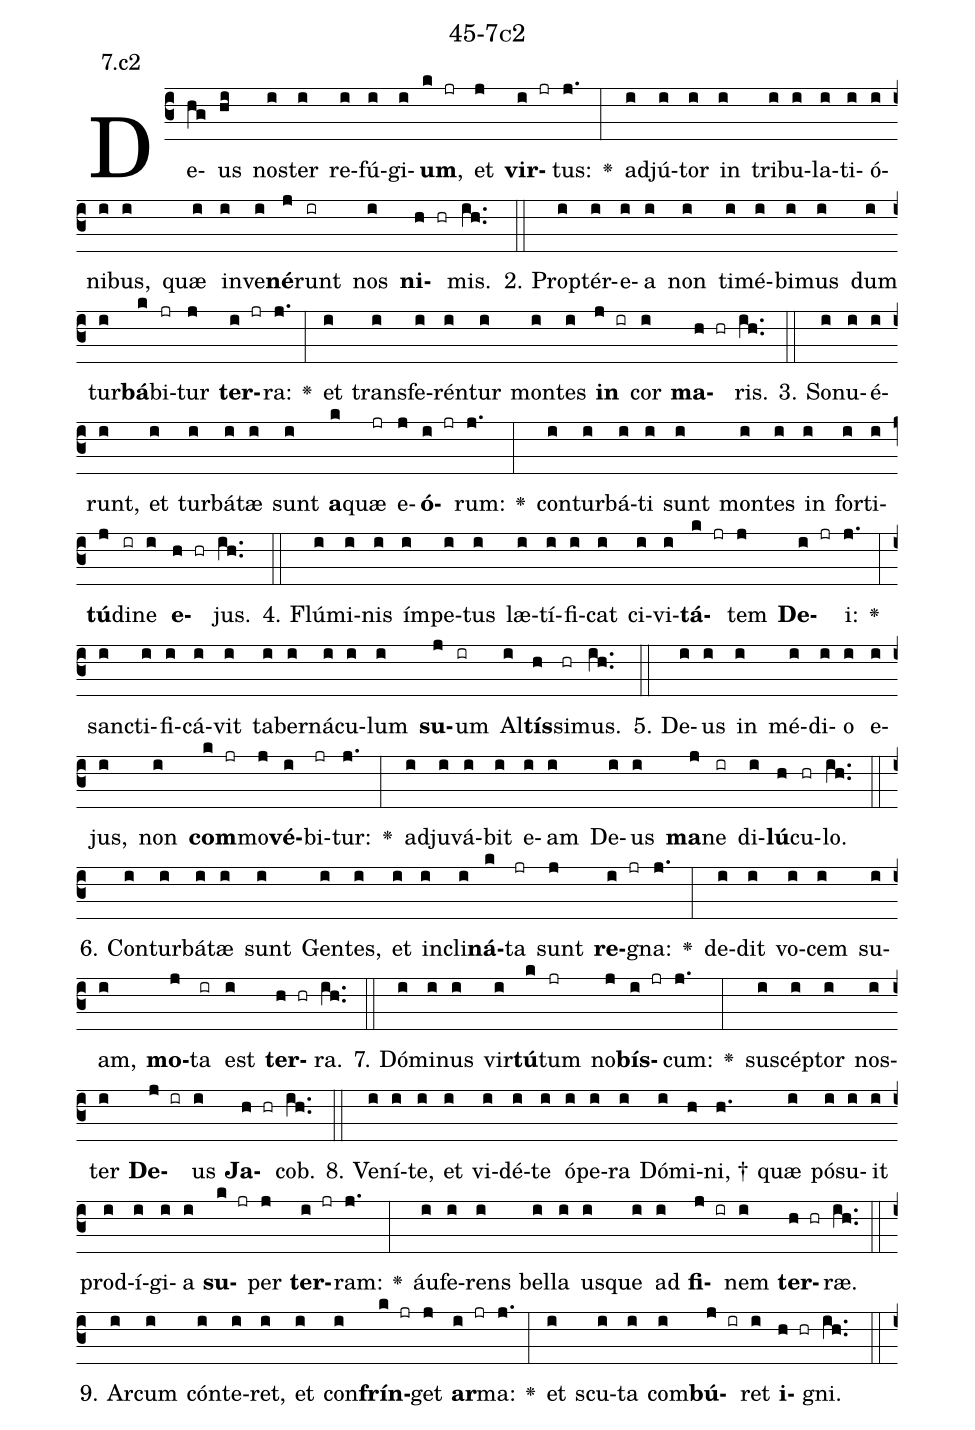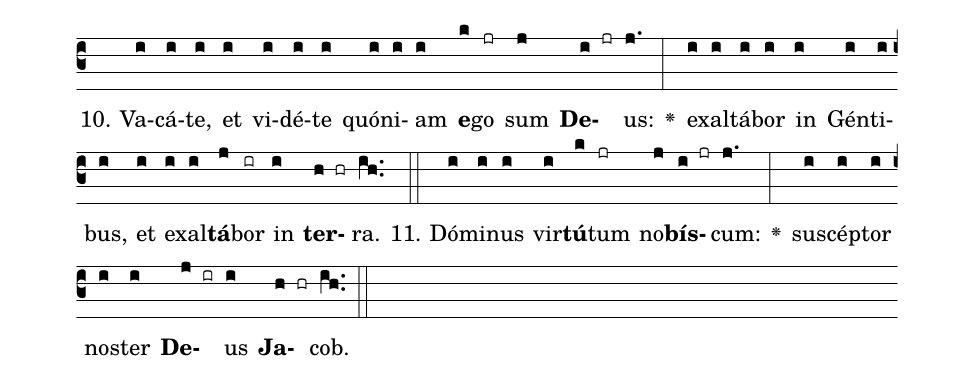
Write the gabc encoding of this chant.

name: 45-7c2;
annotation: 7.c2;
%%
(c3)De(hg)us(hi) nos(i)ter(i) re(i)fú(i)gi(i)<b>um</b>,(k jr) et(j) <b>vir</b>(i jr)tus:(j.) <v>\greheightstar</v>(:) ad(i)jú(i)tor(i) in(i) tri(i)bu(i)la(i)ti(i)ó(i)ni(i)bus,(i) quæ(i) in(i)ve(i)<b>né</b>(j)runt(ir) nos(i) <b>ni</b>(h hr)mis.(ih..) (::)
2. Prop(i)tér(i)e(i)a(i) non(i) ti(i)mé(i)bi(i)mus(i) dum(i) tur(i)<b>bá</b>(k)bi(jr)tur(j) <b>ter</b>(i jr)ra:(j.) <v>\greheightstar</v>(:) et(i) trans(i)fe(i)rén(i)tur(i) mon(i)tes(i) <b>in</b>(j ir) cor(i) <b>ma</b>(h hr)ris.(ih..) (::)
3. So(i)nu(i)é(i)runt,(i) et(i) tur(i)bá(i)tæ(i) sunt(i) <b>a</b>(k)quæ(jr) e(j)<b>ó</b>(i jr)rum:(j.) <v>\greheightstar</v>(:) con(i)tur(i)bá(i)ti(i) sunt(i) mon(i)tes(i) in(i) for(i)ti(i)<b>tú</b>(j)di(ir)ne(i) <b>e</b>(h hr)jus.(ih..) (::)
4. Flú(i)mi(i)nis(i) ím(i)pe(i)tus(i) læ(i)tí(i)fi(i)cat(i) ci(i)vi(i)<b>tá</b>(k jr)tem(j) <b>De</b>(i jr)i:(j.) <v>\greheightstar</v>(:) sanc(i)ti(i)fi(i)cá(i)vit(i) ta(i)ber(i)ná(i)cu(i)lum(i) <b>su</b>(j)um(ir) Al(i)<b>tís</b>(h)si(hr)mus.(ih..) (::)
5. De(i)us(i) in(i) mé(i)di(i)o(i) e(i)jus,(i) non(i) <b>com</b>(k jr)mo(j)<b>vé</b>(i)bi(jr)tur:(j.) <v>\greheightstar</v>(:) ad(i)ju(i)vá(i)bit(i) e(i)am(i) De(i)us(i) <b>ma</b>(j)ne(ir) di(i)<b>lú</b>(h)cu(hr)lo.(ih..) (::)
6. Con(i)tur(i)bá(i)tæ(i) sunt(i) Gen(i)tes,(i) et(i) in(i)cli(i)<b>ná</b>(k)ta(jr) sunt(j) <b>re</b>(i jr)gna:(j.) <v>\greheightstar</v>(:) de(i)dit(i) vo(i)cem(i) su(i)am,(i) <b>mo</b>(j)ta(ir) est(i) <b>ter</b>(h hr)ra.(ih..) (::)
7. Dó(i)mi(i)nus(i) vir(i)<b>tú</b>(k)tum(jr) no(j)<b>bís</b>(i jr)cum:(j.) <v>\greheightstar</v>(:) su(i)scép(i)tor(i) nos(i)ter(i) <b>De</b>(j ir)us(i) <b>Ja</b>(h hr)cob.(ih..) (::)
8. Ve(i)ní(i)te,(i) et(i) vi(i)dé(i)te(i) ó(i)pe(i)ra(i) Dó(i)mi(h)ni, †(h.) quæ(i) pó(i)su(i)it(i) prod(i)í(i)gi(i)a(i) <b>su</b>(k jr)per(j) <b>ter</b>(i jr)ram:(j.) <v>\greheightstar</v>(:) áu(i)fe(i)rens(i) bel(i)la(i) us(i)que(i) ad(i) <b>fi</b>(j ir)nem(i) <b>ter</b>(h hr)ræ.(ih..) (::)
9. Ar(i)cum(i) cón(i)te(i)ret,(i) et(i) con(i)<b>frín</b>(k jr)get(j) <b>ar</b>(i jr)ma:(j.) <v>\greheightstar</v>(:) et(i) scu(i)ta(i) com(i)<b>bú</b>(j ir)ret(i) <b>i</b>(h hr)gni.(ih..) (::)
10. Va(i)cá(i)te,(i) et(i) vi(i)dé(i)te(i) quón(i)i(i)am(i) <b>e</b>(k)go(jr) sum(j) <b>De</b>(i jr)us:(j.) <v>\greheightstar</v>(:) ex(i)al(i)tá(i)bor(i) in(i) Gén(i)ti(i)bus,(i) et(i) ex(i)al(i)<b>tá</b>(j)bor(ir) in(i) <b>ter</b>(h hr)ra.(ih..) (::)
11. Dó(i)mi(i)nus(i) vir(i)<b>tú</b>(k)tum(jr) no(j)<b>bís</b>(i jr)cum:(j.) <v>\greheightstar</v>(:) su(i)scép(i)tor(i) nos(i)ter(i) <b>De</b>(j ir)us(i) <b>Ja</b>(h hr)cob.(ih..) (::)
